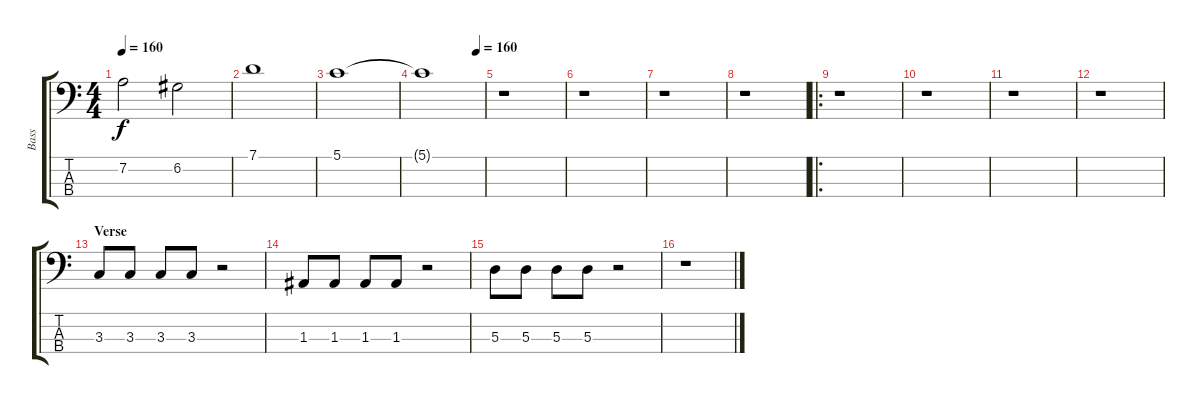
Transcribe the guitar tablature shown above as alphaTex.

\track ("Bass" "Bass") {instrument electricbassfinger}
\staff {score tabs}
\tuning (G2 D2 A1 E1) {hide}
\ts (4 4)
\tempo 160
\tempo 140
\tempo 160
\clef f4
\ks c
7.2.2{dy f instrument electricbassfinger} 6.2.2 |
7.1.1 |
5.1.1 |
\tempo (160 0.875)
5.1{t}.1 |
r.1 |
r.1 |
r.1 |
r.1 |
\ro
r.1 |
r.1 |
r.1 |
r.1 |
\section ("" "Verse")
3.3.8 3.3.8 3.3.8 3.3.8 r.2 |
1.3.8 1.3.8 1.3.8 1.3.8 r.2 |
5.3.8 5.3.8 5.3.8 5.3.8 r.2 |
r.1
